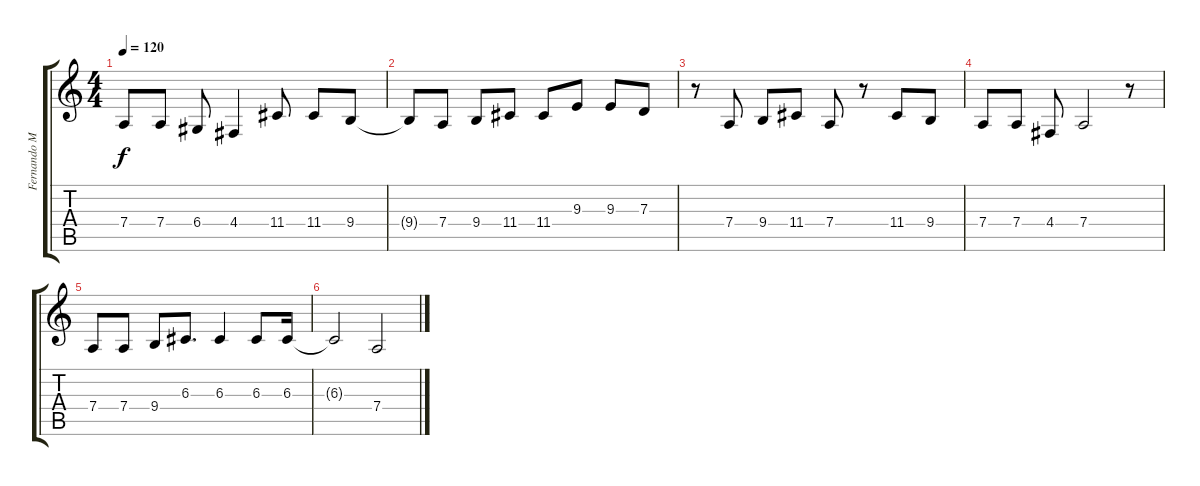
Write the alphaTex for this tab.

\track ("Fernando Madina (Voz)" "Fernando M") {instrument viola}
\staff {score tabs}
\tuning (E4 B3 G3 D3 A2 E2) {hide}
\ts (4 4)
\tempo 120
\clef g2
\ks c
7.4.8{dy f} 7.4.8 6.4.8 4.4.4 11.4.8 11.4.8 9.4.8 |
9.4{t}.8 7.4.8 9.4.8 11.4.8 11.4.8 9.3.8 9.3.8 7.3.8 |
r.8 7.4.8 9.4.8 11.4.8 7.4.8 r.8 11.4.8 9.4.8 |
7.4.8 7.4.8 4.4.8 7.4.2 r.8 |
7.4.8 7.4.8 9.4.8 6.3.8{d} 6.3.4 6.3.8 6.3.16 |
6.3{t}.2 7.4.2
